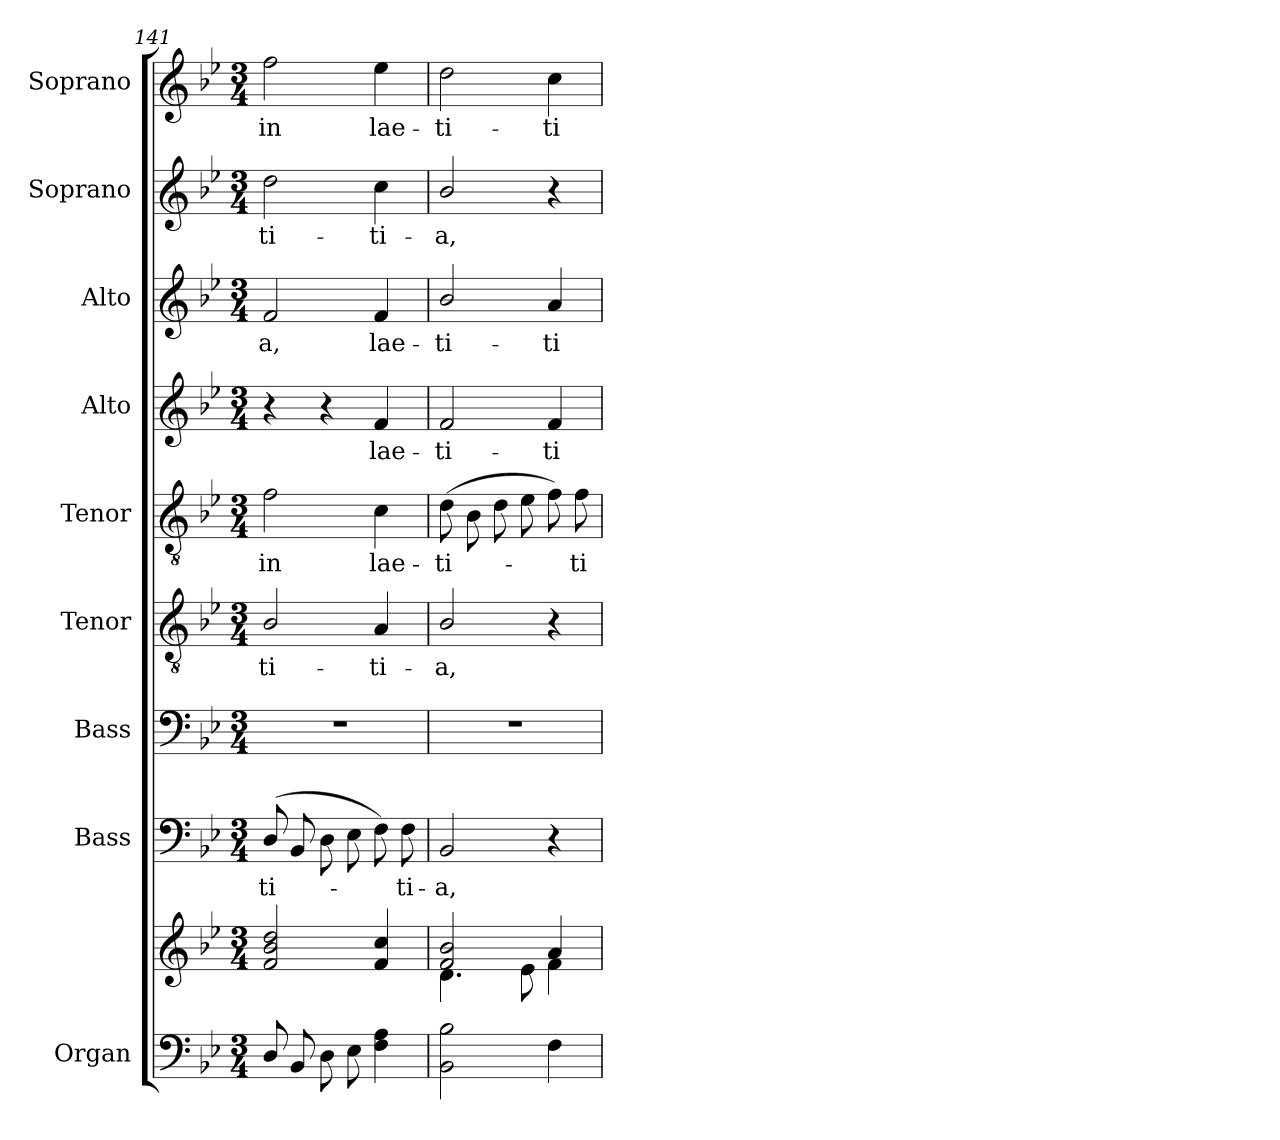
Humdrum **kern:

**kern	**kern	**kern	**text	**kern	**kern	**text	**kern	**text	**kern	**text	**kern	**text	**kern	**text	**kern	**text
*part9	*part9	*part8	*part8	*part7	*part6	*part6	*part5	*part5	*part4	*part4	*part3	*part3	*part2	*part2	*part1	*part1
*staff10	*staff9	*staff8	*staff8	*staff7	*staff6	*staff6	*staff5	*staff5	*staff4	*staff4	*staff3	*staff3	*staff2	*staff2	*staff1	*staff1
*I"Organ	*	*I"Bass	*	*I"Bass	*I"Tenor	*	*I"Tenor	*	*I"Alto	*	*I"Alto	*	*I"Soprano	*	*I"Soprano	*
*I'Organ.	*	*I'B.	*	*I'B.	*I'T.	*	*I'T.	*	*I'A.	*	*I'A.	*	*I'S.	*	*I'S.	*
*clefF4	*clefG2	*clefF4	*	*clefF4	*clefGv2	*	*clefGv2	*	*clefG2	*	*clefG2	*	*clefG2	*	*clefG2	*
*	*	*	*	*	*ITrd7c12	*	*ITrd7c12	*	*	*	*	*	*	*	*	*
*k[b-e-]	*k[b-e-]	*k[b-e-]	*	*k[b-e-]	*k[b-e-]	*	*k[b-e-]	*	*k[b-e-]	*	*k[b-e-]	*	*k[b-e-]	*	*k[b-e-]	*
*B-:	*B-:	*B-:	*	*B-:	*B-:	*	*B-:	*	*B-:	*	*B-:	*	*B-:	*	*B-:	*
*M3/4	*M3/4	*M3/4	*	*M3/4	*M3/4	*	*M3/4	*	*M3/4	*	*M3/4	*	*M3/4	*	*M3/4	*
=141	=141	=141	=141	=141	=141	=141	=141	=141	=141	=141	=141	=141	=141	=141	=141	=141
!	!	!	!LO:LY:b:color=#000000	!LO:N:vis=1	!	!	!	!	!	!	!	!	!	!	!	!
!	!	!	!	!	!	!LO:LY:b:color=#000000	!	!	!	!	!	!	!	!	!	!
!	!	!	!	!	!	!	!	!LO:LY:b:color=#000000	!	!	!	!	!	!	!	!
!	!	!	!	!	!	!	!	!	!	!	!	!LO:LY:b:color=#000000	!	!	!	!
!	!	!	!	!	!	!	!	!	!	!	!	!	!	!LO:LY:b:color=#000000	!	!
!	!	!	!	!	!	!	!	!	!	!	!	!	!	!	!	!LO:LY:b:color=#000000
8Di/	2fi/ 2b-i 2ddi	(8Di/	-ti-	2.r	2BB-i/	-ti-	2Fi\	in	4r	.	2fi/	-a,	2ddi\	-ti-	2ffi\	in
8BB-i/	.	8BB-i/	.	.	.	.	.	.	.	.	.	.	.	.	.	.
8Di\	.	8Di\	.	.	.	.	.	.	4r	.	.	.	.	.	.	.
8E-i\	.	8E-i\	.	.	.	.	.	.	.	.	.	.	.	.	.	.
!	!	!	!	!	!	!LO:LY:b:color=#000000	!	!	!	!	!	!	!	!	!	!
!	!	!	!	!	!	!	!	!LO:LY:b:color=#000000	!	!	!	!	!	!	!	!
!	!	!	!	!	!	!	!	!	!	!LO:LY:b:color=#000000	!	!	!	!	!	!
!	!	!	!	!	!	!	!	!	!	!	!	!LO:LY:b:color=#000000	!	!	!	!
!	!	!	!	!	!	!	!	!	!	!	!	!	!	!LO:LY:b:color=#000000	!	!
!	!	!	!	!	!	!	!	!	!	!	!	!	!	!	!	!LO:LY:b:color=#000000
4Fi\ 4Ai	4fi/ 4cci	8Fi\)	.	.	4AAi/	-ti-	4Ci\	lae-	4fi/	lae-	4fi/	lae-	4cci\	-ti-	4ee-i\	lae-
!	!	!	!LO:LY:b:color=#000000	!	!	!	!	!	!	!	!	!	!	!	!	!
.	.	8Fi\	-ti-	.	.	.	.	.	.	.	.	.	.	.	.	.
=142	=142	=142	=142	=142	=142	=142	=142	=142	=142	=142	=142	=142	=142	=142	=142	=142
*	*^	*	*	*	*	*	*	*	*	*	*	*	*	*	*	*
!	!	!	!	!LO:LY:b:color=#000000	!LO:N:vis=1	!	!	!	!	!	!	!	!	!	!	!	!
!	!	!	!	!	!	!	!LO:LY:b:color=#000000	!	!	!	!	!	!	!	!	!	!
!	!	!	!	!	!	!	!	!	!LO:LY:b:color=#000000	!	!	!	!	!	!	!	!
!	!	!	!	!	!	!	!	!	!	!	!LO:LY:b:color=#000000	!	!	!	!	!	!
!	!	!	!	!	!	!	!	!	!	!	!	!	!LO:LY:b:color=#000000	!	!	!	!
!	!	!	!	!	!	!	!	!	!	!	!	!	!	!	!LO:LY:b:color=#000000	!	!
!	!	!	!	!	!	!	!	!	!	!	!	!	!	!	!	!	!LO:LY:b:color=#000000
2BB-i\ 2B-i	2fi/ 2b-i	4.di\	2BB-i/	-a,	2.r	2BB-i/	-a,	(8Di\	-ti-	2fi/	-ti-	2b-i/	-ti-	2b-i/	-a,	2ddi\	-ti-
.	.	.	.	.	.	.	.	8BB-i\	.	.	.	.	.	.	.	.	.
.	.	.	.	.	.	.	.	8Di\	.	.	.	.	.	.	.	.	.
.	.	8e-i\	.	.	.	.	.	8E-i\	.	.	.	.	.	.	.	.	.
!	!	!	!	!	!	!	!	!	!	!	!LO:LY:b:color=#000000	!	!	!	!	!	!
!	!	!	!	!	!	!	!	!	!	!	!	!	!LO:LY:b:color=#000000	!	!	!	!
!	!	!	!	!	!	!	!	!	!	!	!	!	!	!	!	!	!LO:LY:b:color=#000000
4Fi\	4ai/	4fi\	4r	.	.	4r	.	8Fi\)	.	4fi/	-ti-	4ai/	-ti-	4r	.	4cci\	-ti-
!	!	!	!	!	!	!	!	!	!LO:LY:b:color=#000000	!	!	!	!	!	!	!	!
.	.	.	.	.	.	.	.	8Fi\	-ti-	.	.	.	.	.	.	.	.
*	*v	*v	*	*	*	*	*	*	*	*	*	*	*	*	*	*	*
=	=	=	=	=	=	=	=	=	=	=	=	=	=	=	=	=
*-	*-	*-	*-	*-	*-	*-	*-	*-	*-	*-	*-	*-	*-	*-	*-	*-
